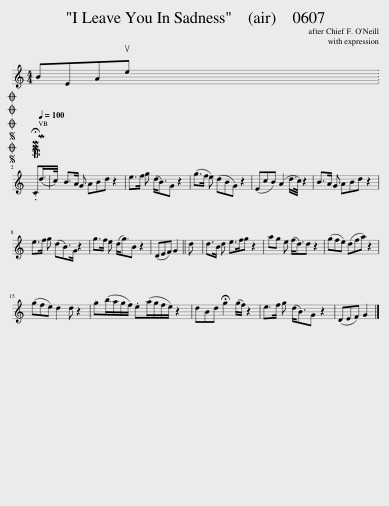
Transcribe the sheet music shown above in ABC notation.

X:1
L:1/8
M:4/4
I:linebreak $
K:C
V:1 treble
V:1
 BEAue x2002 |$SOSOOO .!fermata!PMTC[Q:1/4=100](Md/>c/) | B>A G ABd z2 | e>f g (d<B)G z2 | (g>f e) (dBG) z2 | %5
 (EcB) (A2 d/>c/) z2 | B>A G ABd z2 |$ e>f g (dB>)G z2 | g>f e (d<g)B z2 | (DEF) G2 || %10
 d | d>B d e>fg z2 | ag e (f<d)d z2 | (gfe) (dfa) z2 |$ (gfe) d2 d z2 | %15
 .g(b/a/g/f/) .e(a/g/f/e/) z2 | dBd !fermata!g2 (g/f/) z2 | e>f g (d<B)G z2 | (DEF) G2 |] %19
